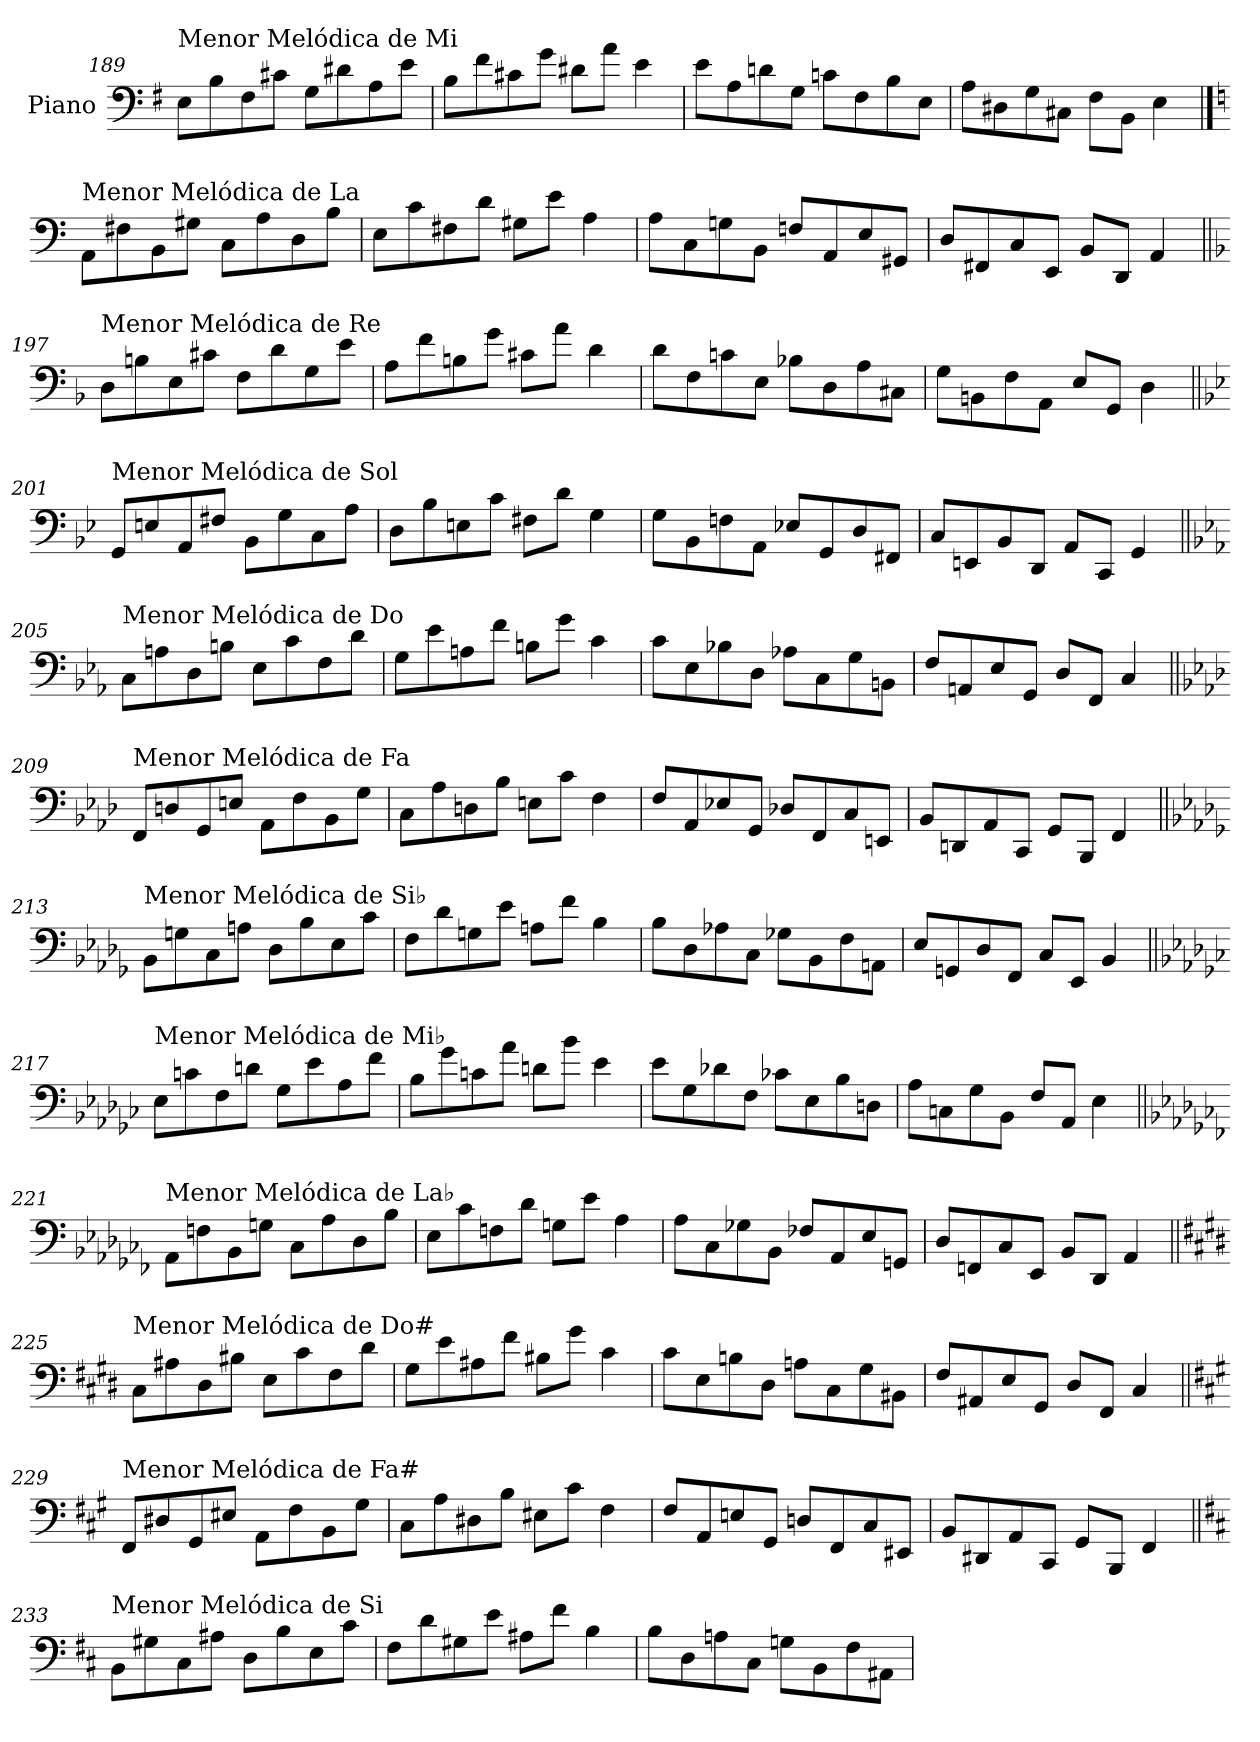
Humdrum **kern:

**kern
*part1
*staff1
*I"Piano
*I'Pno.
!!LO:LB:g=z
*clefF4
*k[f#]
=189
!LO:TX:a:t=Menor Melódica de Mi
8E\L
8B\
8F#\
8c#X\J
8G\L
8d#X\
8A\
8e\J
=190
8B\L
8f#\
8c#X\
8g\J
8d#X\L
8a\J
4e\
=191
8e\L
8A\
8dn\
8G\J
8cn\L
8F#\
8B\
8E\J
=192
8A\L
8D#X\
8G\
8C#X\J
8F#\L
8BB\J
4E\
!!LO:PB:g=z
==193
*k[]
!LO:TX:a:t=Menor Melódica de La
8AA\L
8F#X\
8BB\
8G#X\J
8C\L
8A\
8D\
8B\J
=194
8E\L
8c\
8F#X\
8d\J
8G#X\L
8e\J
4A\
=195
8A\L
8C\
8Gn\
8BB\J
8Fn/L
8AA/
8E/
8GG#X/J
=196
8D/L
8FF#X/
8C/
8EE/J
8BB/L
8DD/J
4AA/
!!LO:LB:g=z
=197||
*k[b-]
!LO:TX:a:t=Menor Melódica de Re
8D\L
8Bn\
8E\
8c#X\J
8F\L
8d\
8G\
8e\J
=198
8A\L
8f\
8Bn\
8g\J
8c#X\L
8a\J
4d\
=199
8d\L
8F\
8cn\
8E\J
8B-X\L
8D\
8A\
8C#X\J
=200
8G\L
8BBn\
8F\
8AA\J
8E/L
8GG/J
4D\
!!LO:LB:g=z
=201||
*k[b-e-]
!LO:TX:a:t=Menor Melódica de Sol
8GG/L
8En/
8AA/
8F#X/J
8BB-\L
8G\
8C\
8A\J
=202
8D\L
8B-\
8En\
8c\J
8F#X\L
8d\J
4G\
=203
8G\L
8BB-\
8Fn\
8AA\J
8E-X/L
8GG/
8D/
8FF#X/J
=204
8C/L
8EEn/
8BB-/
8DD/J
8AA/L
8CC/J
4GG/
!!LO:LB:g=z
=205||
*k[b-e-a-]
!LO:TX:a:t=Menor Melódica de Do
8C\L
8An\
8D\
8Bn\J
8E-\L
8c\
8F\
8d\J
=206
8G\L
8e-\
8An\
8f\J
8Bn\L
8g\J
4c\
=207
8c\L
8E-\
8B-X\
8D\J
8A-X\L
8C\
8G\
8BBn\J
=208
8F/L
8AAn/
8E-/
8GG/J
8D/L
8FF/J
4C/
!!LO:LB:g=z
=209||
*k[b-e-a-d-]
!LO:TX:a:t=Menor Melódica de Fa
8FF/L
8Dn/
8GG/
8En/J
8AA-\L
8F\
8BB-\
8G\J
=210
8C\L
8A-\
8Dn\
8B-\J
8En\L
8c\J
4F\
=211
8F/L
8AA-/
8E-X/
8GG/J
8D-X/L
8FF/
8C/
8EEn/J
=212
8BB-/L
8DDn/
8AA-/
8CC/J
8GG/L
8BBB-/J
4FF/
!!LO:LB:g=z
=213||
*k[b-e-a-d-g-]
!LO:TX:a:t=Menor Melódica de Si♭
8BB-\L
8Gn\
8C\
8An\J
8D-\L
8B-\
8E-\
8c\J
=214
8F\L
8d-\
8Gn\
8e-\J
8An\L
8f\J
4B-\
=215
8B-\L
8D-\
8A-X\
8C\J
8G-X\L
8BB-\
8F\
8AAn\J
=216
8E-/L
8GGn/
8D-/
8FF/J
8C/L
8EE-/J
4BB-/
!!LO:PB:g=z
=217||
*k[b-e-a-d-g-c-]
!LO:TX:a:t=Menor Melódica de Mi♭
8E-\L
8cn\
8F\
8dn\J
8G-\L
8e-\
8A-\
8f\J
=218
8B-\L
8g-\
8cn\
8a-\J
8dn\L
8b-\J
4e-\
=219
8e-\L
8G-\
8d-X\
8F\J
8c-X\L
8E-\
8B-\
8Dn\J
=220
8A-\L
8Cn\
8G-\
8BB-\J
8F/L
8AA-/J
4E-\
!!LO:LB:g=z
=221||
*k[b-e-a-d-g-c-f-]
!LO:TX:a:t=Menor Melódica de La♭
8AA-\L
8Fn\
8BB-\
8Gn\J
8C-\L
8A-\
8D-\
8B-\J
=222
8E-\L
8c-\
8Fn\
8d-\J
8Gn\L
8e-\J
4A-\
=223
8A-\L
8C-\
8G-X\
8BB-\J
8F-X/L
8AA-/
8E-/
8GGn/J
=224
8D-/L
8FFn/
8C-/
8EE-/J
8BB-/L
8DD-/J
4AA-/
!!LO:LB:g=z
=225||
*k[f#c#g#d#]
!LO:TX:a:t=Menor Melódica de Do#
8C#\L
8A#X\
8D#\
8B#X\J
8E\L
8c#\
8F#\
8d#\J
=226
8G#\L
8e\
8A#X\
8f#\J
8B#X\L
8g#\J
4c#\
=227
8c#\L
8E\
8Bn\
8D#\J
8An\L
8C#\
8G#\
8BB#X\J
=228
8F#/L
8AA#X/
8E/
8GG#/J
8D#/L
8FF#/J
4C#/
!!LO:LB:g=z
=229||
*k[f#c#g#]
!LO:TX:a:t=Menor Melódica de Fa#
8FF#/L
8D#X/
8GG#/
8E#X/J
8AA\L
8F#\
8BB\
8G#\J
=230
8C#\L
8A\
8D#X\
8B\J
8E#X\L
8c#\J
4F#\
=231
8F#/L
8AA/
8En/
8GG#/J
8Dn/L
8FF#/
8C#/
8EE#X/J
=232
8BB/L
8DD#X/
8AA/
8CC#/J
8GG#/L
8BBB/J
4FF#/
!!LO:LB:g=z
=233||
*k[f#c#]
!LO:TX:a:t=Menor Melódica de Si
8BB\L
8G#X\
8C#\
8A#X\J
8D\L
8B\
8E\
8c#\J
=234
8F#\L
8d\
8G#X\
8e\J
8A#X\L
8f#\J
4B\
=235
8B\L
8D\
8An\
8C#\J
8Gn\L
8BB\
8F#\
8AA#X\J
=
*-
